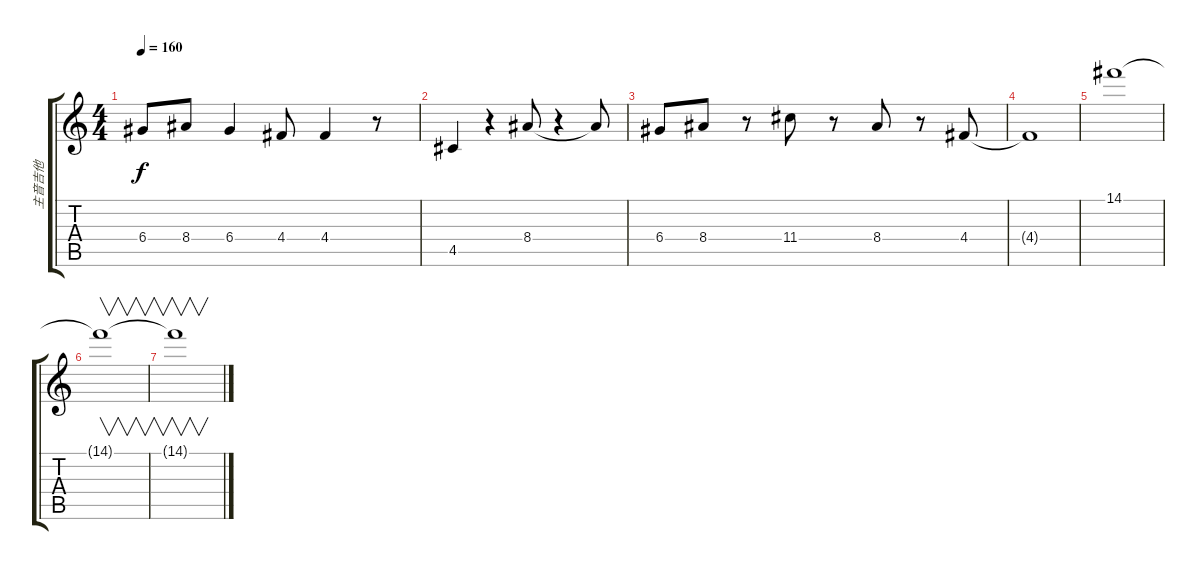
\track ("主音吉他" "主音吉他") {instrument electricguitarmuted}
\staff {score tabs}
\tuning (E4 B3 G3 D3 A2 E2) {hide}
\ts (4 4)
\tempo 160
\clef g2
\ks c
6.4.8{dy f} 8.4.8 6.4.4 4.4.8 4.4.4 r.8 |
4.5.4{instrument electricguitarmuted} r.4 8.4.8 r.4 8.4{t}.8 |
6.4.8 8.4.8 r.8 11.4.8 r.8 8.4.8 r.8 4.4.8 |
4.4{t}.1 |
14.1.1{instrument distortionguitar} |
14.1{t}.1{v} |
14.1{t}.1{v}
